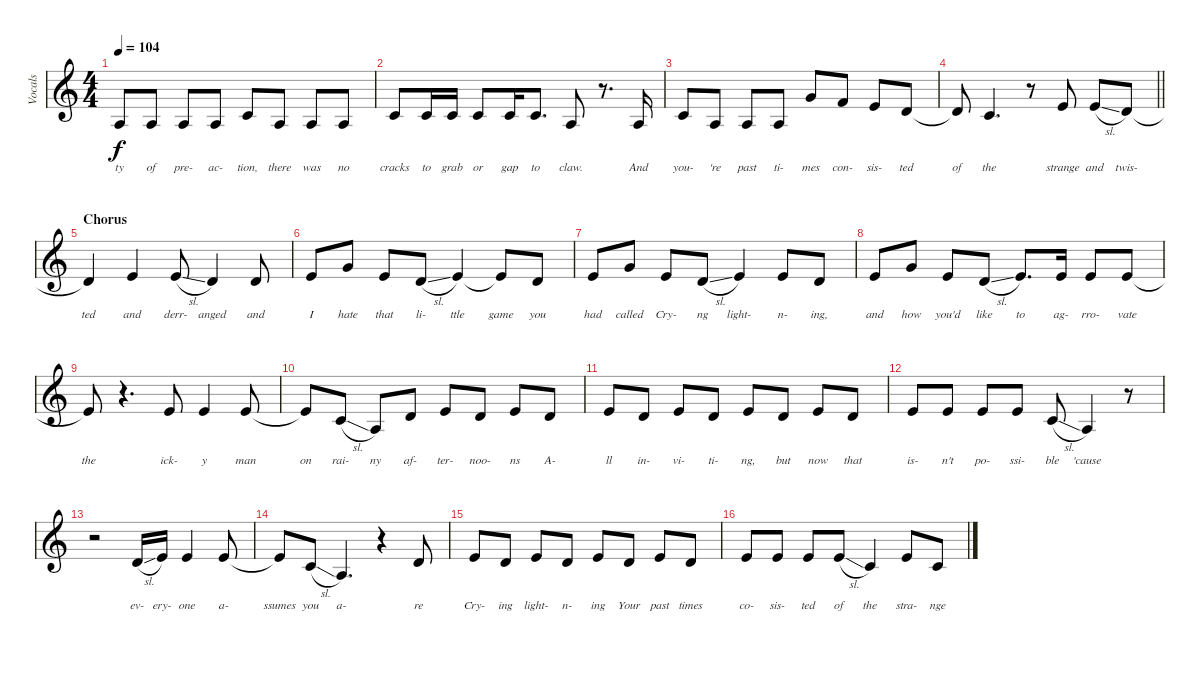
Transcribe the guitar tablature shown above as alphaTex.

\track ("Vocals" "Vocals") {instrument lead6voice}
\staff {score}
\tuning (E4 B3 G3 D3 A2 E2) {hide}
\ts (4 4)
\tempo 104
\clef g2
\ks c
2.3.8{lyrics (0 "ty") lyrics (1 "") lyrics (2 "") lyrics (3 "") lyrics (4 "") dy f} 2.3.8{lyrics (0 "of") lyrics (1 "") lyrics (2 "") lyrics (3 "") lyrics (4 "")} 2.3.8{lyrics (0 "pre-") lyrics (1 "") lyrics (2 "") lyrics (3 "") lyrics (4 "")} 2.3.8{lyrics (0 "ac-") lyrics (1 "") lyrics (2 "") lyrics (3 "") lyrics (4 "")} 5.3.8{lyrics (0 "tion,") lyrics (1 "") lyrics (2 "") lyrics (3 "") lyrics (4 "")} 7.4.8{lyrics (0 "there") lyrics (1 "") lyrics (2 "") lyrics (3 "") lyrics (4 "")} 7.4.8{lyrics (0 "was") lyrics (1 "") lyrics (2 "") lyrics (3 "") lyrics (4 "")} 7.4.8{lyrics (0 "no") lyrics (1 "") lyrics (2 "") lyrics (3 "") lyrics (4 "")} |
5.3.8{lyrics (0 "cracks") lyrics (1 "") lyrics (2 "") lyrics (3 "") lyrics (4 "")} 5.3.16{lyrics (0 "to") lyrics (1 "") lyrics (2 "") lyrics (3 "") lyrics (4 "")} 5.3.16{lyrics (0 "grab") lyrics (1 "") lyrics (2 "") lyrics (3 "") lyrics (4 "")} 5.3.8{lyrics (0 "or") lyrics (1 "") lyrics (2 "") lyrics (3 "") lyrics (4 "")} 5.3.16{lyrics (0 "gap") lyrics (1 "") lyrics (2 "") lyrics (3 "") lyrics (4 "")} 5.3.8{d lyrics (0 "to") lyrics (1 "") lyrics (2 "") lyrics (3 "") lyrics (4 "")} 7.4.8{lyrics (0 "claw.") lyrics (1 "") lyrics (2 "") lyrics (3 "") lyrics (4 "")} r.8{d} 7.4.16{lyrics (0 "And") lyrics (1 "") lyrics (2 "") lyrics (3 "") lyrics (4 "")} |
5.3.8{lyrics (0 "you-") lyrics (1 "") lyrics (2 "") lyrics (3 "") lyrics (4 "")} 7.4.8{lyrics (0 "'re") lyrics (1 "") lyrics (2 "") lyrics (3 "") lyrics (4 "")} 7.4.8{lyrics (0 "past") lyrics (1 "") lyrics (2 "") lyrics (3 "") lyrics (4 "")} 7.4.8{lyrics (0 "ti-") lyrics (1 "") lyrics (2 "") lyrics (3 "") lyrics (4 "")} 8.2.8{lyrics (0 "mes") lyrics (1 "") lyrics (2 "") lyrics (3 "") lyrics (4 "")} 6.2.8{lyrics (0 "con-") lyrics (1 "") lyrics (2 "") lyrics (3 "") lyrics (4 "")} 5.2.8{lyrics (0 "sis-") lyrics (1 "") lyrics (2 "") lyrics (3 "") lyrics (4 "")} 7.3.8{lyrics (0 "ted") lyrics (1 "") lyrics (2 "") lyrics (3 "") lyrics (4 "")} |
\barLineRight lightlight
7.3{t}.8{lyrics (0 "of") lyrics (1 "") lyrics (2 "") lyrics (3 "") lyrics (4 "")} 5.3.4{d lyrics (0 "the") lyrics (1 "") lyrics (2 "") lyrics (3 "") lyrics (4 "")} r.8 9.3.8{lyrics (0 "strange") lyrics (1 "") lyrics (2 "") lyrics (3 "") lyrics (4 "")} 9.3{sl}.8{lyrics (0 "and") lyrics (1 "") lyrics (2 "") lyrics (3 "") lyrics (4 "")} 7.3.8{lyrics (0 "twis-") lyrics (1 "") lyrics (2 "") lyrics (3 "") lyrics (4 "")} |
\section ("" "Chorus")
7.3{t}.4{lyrics (0 "ted") lyrics (1 "") lyrics (2 "") lyrics (3 "") lyrics (4 "")} 9.3.4{lyrics (0 "and") lyrics (1 "") lyrics (2 "") lyrics (3 "") lyrics (4 "")} 9.3{sl}.8{lyrics (0 "derr-") lyrics (1 "") lyrics (2 "") lyrics (3 "") lyrics (4 "")} 7.3.4{lyrics (0 "anged") lyrics (1 "") lyrics (2 "") lyrics (3 "") lyrics (4 "")} 7.3.8{lyrics (0 "and") lyrics (1 "") lyrics (2 "") lyrics (3 "") lyrics (4 "")} |
9.3.8{lyrics (0 "I") lyrics (1 "") lyrics (2 "") lyrics (3 "") lyrics (4 "")} 8.2.8{lyrics (0 "hate") lyrics (1 "") lyrics (2 "") lyrics (3 "") lyrics (4 "")} 9.3.8{lyrics (0 "that") lyrics (1 "") lyrics (2 "") lyrics (3 "") lyrics (4 "")} 7.3{sl}.8{lyrics (0 "li-") lyrics (1 "") lyrics (2 "") lyrics (3 "") lyrics (4 "")} 9.3.4{lyrics (0 "ttle") lyrics (1 "") lyrics (2 "") lyrics (3 "") lyrics (4 "")} 9.3{t}.8{lyrics (0 "game") lyrics (1 "") lyrics (2 "") lyrics (3 "") lyrics (4 "")} 7.3.8{lyrics (0 "you") lyrics (1 "") lyrics (2 "") lyrics (3 "") lyrics (4 "")} |
9.3.8{lyrics (0 "had") lyrics (1 "") lyrics (2 "") lyrics (3 "") lyrics (4 "")} 8.2.8{lyrics (0 "called") lyrics (1 "") lyrics (2 "") lyrics (3 "") lyrics (4 "")} 9.3.8{lyrics (0 "Cry-") lyrics (1 "") lyrics (2 "") lyrics (3 "") lyrics (4 "")} 7.3{sl}.8{lyrics (0 "ng") lyrics (1 "") lyrics (2 "") lyrics (3 "") lyrics (4 "")} 9.3.4{lyrics (0 "light-") lyrics (1 "") lyrics (2 "") lyrics (3 "") lyrics (4 "")} 9.3.8{lyrics (0 "n-") lyrics (1 "") lyrics (2 "") lyrics (3 "") lyrics (4 "")} 7.3.8{lyrics (0 "ing,") lyrics (1 "") lyrics (2 "") lyrics (3 "") lyrics (4 "")} |
9.3.8{lyrics (0 "and") lyrics (1 "") lyrics (2 "") lyrics (3 "") lyrics (4 "")} 8.2.8{lyrics (0 "how") lyrics (1 "") lyrics (2 "") lyrics (3 "") lyrics (4 "")} 9.3.8{lyrics (0 "you'd") lyrics (1 "") lyrics (2 "") lyrics (3 "") lyrics (4 "")} 7.3{sl}.8{lyrics (0 "like") lyrics (1 "") lyrics (2 "") lyrics (3 "") lyrics (4 "")} 9.3.8{d lyrics (0 "to") lyrics (1 "") lyrics (2 "") lyrics (3 "") lyrics (4 "")} 9.3.16{lyrics (0 "ag-") lyrics (1 "") lyrics (2 "") lyrics (3 "") lyrics (4 "")} 9.3.8{lyrics (0 "rro-") lyrics (1 "") lyrics (2 "") lyrics (3 "") lyrics (4 "")} 9.3.8{lyrics (0 "vate") lyrics (1 "") lyrics (2 "") lyrics (3 "") lyrics (4 "")} |
9.3{t}.8{lyrics (0 "the") lyrics (1 "") lyrics (2 "") lyrics (3 "") lyrics (4 "")} r.4{d} 9.3.8{lyrics (0 "ick-") lyrics (1 "") lyrics (2 "") lyrics (3 "") lyrics (4 "")} 9.3.4{lyrics (0 "y") lyrics (1 "") lyrics (2 "") lyrics (3 "") lyrics (4 "")} 9.3.8{lyrics (0 "man") lyrics (1 "") lyrics (2 "") lyrics (3 "") lyrics (4 "")} |
9.3{t}.8{lyrics (0 "on") lyrics (1 "") lyrics (2 "") lyrics (3 "") lyrics (4 "")} 5.3{sl}.8{lyrics (0 "rai-") lyrics (1 "") lyrics (2 "") lyrics (3 "") lyrics (4 "")} 2.3.8{lyrics (0 "ny") lyrics (1 "") lyrics (2 "") lyrics (3 "") lyrics (4 "")} 7.3.8{lyrics (0 "af-") lyrics (1 "") lyrics (2 "") lyrics (3 "") lyrics (4 "")} 9.3.8{lyrics (0 "ter-") lyrics (1 "") lyrics (2 "") lyrics (3 "") lyrics (4 "")} 7.3.8{lyrics (0 "noo-") lyrics (1 "") lyrics (2 "") lyrics (3 "") lyrics (4 "")} 9.3.8{lyrics (0 "ns") lyrics (1 "") lyrics (2 "") lyrics (3 "") lyrics (4 "")} 7.3.8{lyrics (0 "A-") lyrics (1 "") lyrics (2 "") lyrics (3 "") lyrics (4 "")} |
9.3.8{lyrics (0 "ll") lyrics (1 "") lyrics (2 "") lyrics (3 "") lyrics (4 "")} 7.3.8{lyrics (0 "in-") lyrics (1 "") lyrics (2 "") lyrics (3 "") lyrics (4 "")} 9.3.8{lyrics (0 "vi-") lyrics (1 "") lyrics (2 "") lyrics (3 "") lyrics (4 "")} 7.3.8{lyrics (0 "ti-") lyrics (1 "") lyrics (2 "") lyrics (3 "") lyrics (4 "")} 9.3.8{lyrics (0 "ng,") lyrics (1 "") lyrics (2 "") lyrics (3 "") lyrics (4 "")} 7.3.8{lyrics (0 "but") lyrics (1 "") lyrics (2 "") lyrics (3 "") lyrics (4 "")} 9.3.8{lyrics (0 "now") lyrics (1 "") lyrics (2 "") lyrics (3 "") lyrics (4 "")} 7.3.8{lyrics (0 "that") lyrics (1 "") lyrics (2 "") lyrics (3 "") lyrics (4 "")} |
9.3.8{lyrics (0 "is-") lyrics (1 "") lyrics (2 "") lyrics (3 "") lyrics (4 "")} 9.3.8{lyrics (0 "n't") lyrics (1 "") lyrics (2 "") lyrics (3 "") lyrics (4 "")} 9.3.8{lyrics (0 "po-") lyrics (1 "") lyrics (2 "") lyrics (3 "") lyrics (4 "")} 9.3.8{lyrics (0 "ssi-") lyrics (1 "") lyrics (2 "") lyrics (3 "") lyrics (4 "")} 5.3{sl}.8{lyrics (0 "ble") lyrics (1 "") lyrics (2 "") lyrics (3 "") lyrics (4 "")} 2.3.4{lyrics (0 "'cause") lyrics (1 "") lyrics (2 "") lyrics (3 "") lyrics (4 "")} r.8 |
r.2 7.3{sl}.16{lyrics (0 "ev-") lyrics (1 "") lyrics (2 "") lyrics (3 "") lyrics (4 "")} 9.3.16{lyrics (0 "ery-") lyrics (1 "") lyrics (2 "") lyrics (3 "") lyrics (4 "")} 9.3.4{lyrics (0 "one") lyrics (1 "") lyrics (2 "") lyrics (3 "") lyrics (4 "")} 9.3.8{lyrics (0 "a-") lyrics (1 "") lyrics (2 "") lyrics (3 "") lyrics (4 "")} |
9.3{t}.8{lyrics (0 "ssumes") lyrics (1 "") lyrics (2 "") lyrics (3 "") lyrics (4 "")} 5.3{sl}.8{lyrics (0 "you") lyrics (1 "") lyrics (2 "") lyrics (3 "") lyrics (4 "")} 2.3.4{d lyrics (0 "a-") lyrics (1 "") lyrics (2 "") lyrics (3 "") lyrics (4 "")} r.4 7.3.8{lyrics (0 "re") lyrics (1 "") lyrics (2 "") lyrics (3 "") lyrics (4 "")} |
9.3.8{lyrics (0 "Cry-") lyrics (1 "") lyrics (2 "") lyrics (3 "") lyrics (4 "")} 7.3.8{lyrics (0 "ing") lyrics (1 "") lyrics (2 "") lyrics (3 "") lyrics (4 "")} 9.3.8{lyrics (0 "light-") lyrics (1 "") lyrics (2 "") lyrics (3 "") lyrics (4 "")} 7.3.8{lyrics (0 "n-") lyrics (1 "") lyrics (2 "") lyrics (3 "") lyrics (4 "")} 9.3.8{lyrics (0 "ing") lyrics (1 "") lyrics (2 "") lyrics (3 "") lyrics (4 "")} 7.3.8{lyrics (0 "Your") lyrics (1 "") lyrics (2 "") lyrics (3 "") lyrics (4 "")} 9.3.8{lyrics (0 "past") lyrics (1 "") lyrics (2 "") lyrics (3 "") lyrics (4 "")} 7.3.8{lyrics (0 "times") lyrics (1 "") lyrics (2 "") lyrics (3 "") lyrics (4 "")} |
9.3.8{lyrics (0 "co-") lyrics (1 "") lyrics (2 "") lyrics (3 "") lyrics (4 "")} 9.3.8{lyrics (0 "sis-") lyrics (1 "") lyrics (2 "") lyrics (3 "") lyrics (4 "")} 9.3.8{lyrics (0 "ted") lyrics (1 "") lyrics (2 "") lyrics (3 "") lyrics (4 "")} 9.3{sl}.8{lyrics (0 "of") lyrics (1 "") lyrics (2 "") lyrics (3 "") lyrics (4 "")} 5.3.4{lyrics (0 "the") lyrics (1 "") lyrics (2 "") lyrics (3 "") lyrics (4 "")} 9.3.8{lyrics (0 "stra-") lyrics (1 "") lyrics (2 "") lyrics (3 "") lyrics (4 "")} 5.3{sl}.8{lyrics (0 "nge") lyrics (1 "") lyrics (2 "") lyrics (3 "") lyrics (4 "")}
